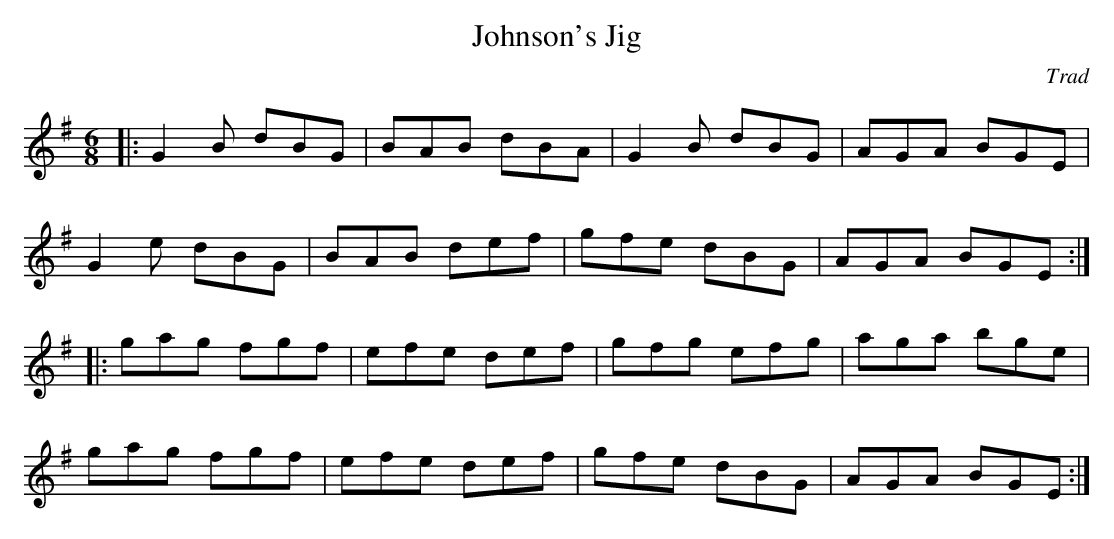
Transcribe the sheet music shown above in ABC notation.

X:1
T:Johnson's Jig
C:Trad
M:6/8
L:1/8
K:G
|:G2B dBG|BAB dBA|G2B dBG|AGA BGE|
G2e dBG|BAB def|gfe dBG|AGA BGE:|
|:gag fgf|efe def|gfg efg|aga bge|
gag fgf|efe def|gfe dBG|AGA BGE:|
